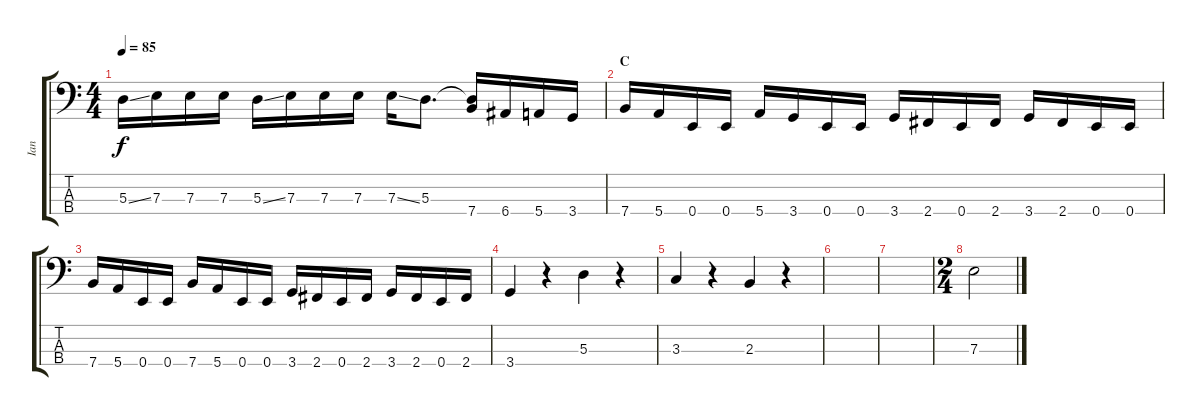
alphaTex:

\track ("Ian" "Ian") {instrument electricbassfinger}
\staff {score tabs}
\tuning (G2 D2 A1 E1) {hide}
\ts (4 4)
\tempo 85
\clef f4
\ks c
5.3{ss}.16{dy f} 7.3.16 7.3.16 7.3.16 5.3{ss}.16 7.3.16 7.3.16 7.3.16 7.3{ss}.16 5.3.8{d} (5.3{t} 7.4).16 6.4.16 5.4.16 3.4.16 |
\section ("" "C")
7.4.16 5.4.16 0.4.16 0.4.16 5.4.16 3.4.16 0.4.16 0.4.16 3.4.16 2.4.16 0.4.16 2.4.16 3.4.16 2.4.16 0.4.16 0.4.16 |
7.4.16 5.4.16 0.4.16 0.4.16 7.4.16 5.4.16 0.4.16 0.4.16 3.4.16 2.4.16 0.4.16 2.4.16 3.4.16 2.4.16 0.4.16 2.4.16 |
3.4.4 r.4 5.3.4 r.4 |
3.3.4 r.4 2.3.4 r.4 |
|
|
\ts (2 4)
7.3.2
